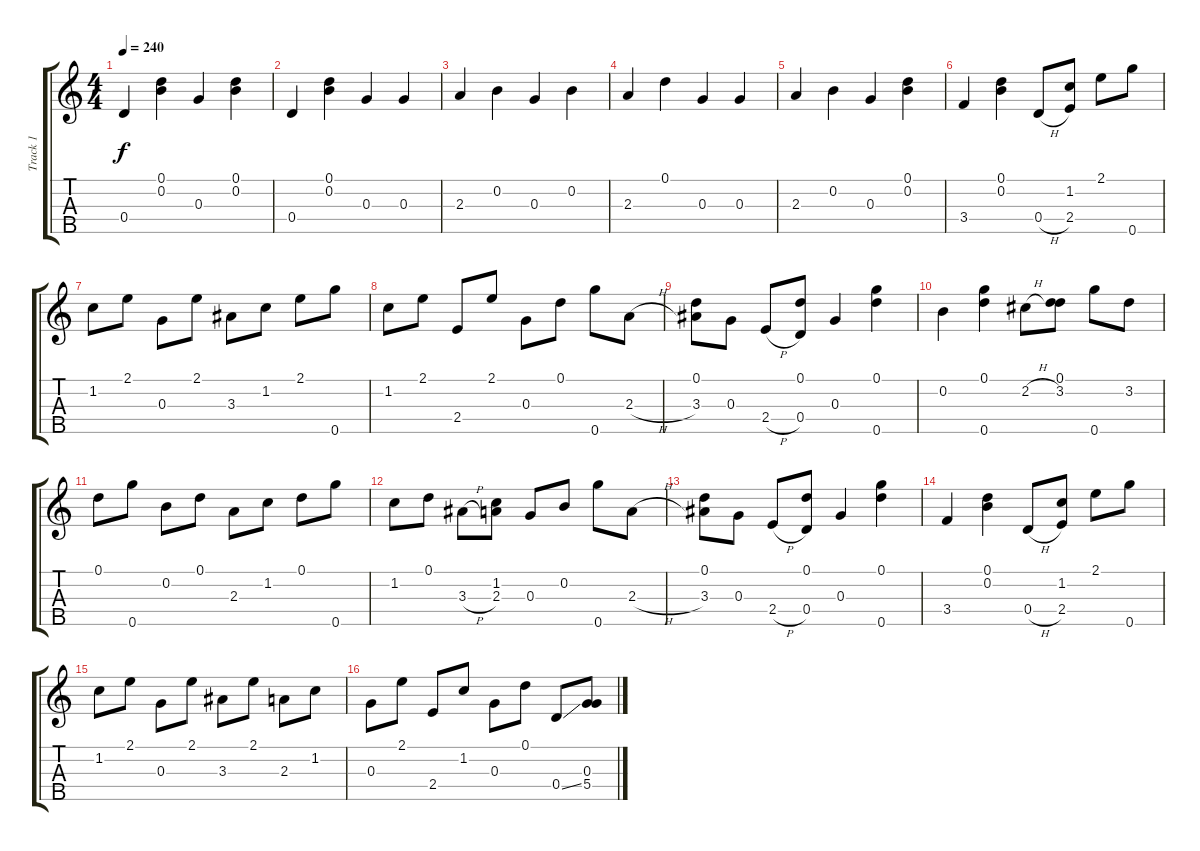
\track ("Track 1" "Track 1") {instrument banjo}
\staff {score tabs}
\tuning (D4 B3 G3 D3 G4) {hide}
\displaytranspose 12
\ts (4 4)
\tempo 240
\clef g2
\ks c
0.4.4{dy f} (0.1 0.2).4 0.3.4 (0.1 0.2).4 |
0.4.4 (0.1 0.2).4 0.3.4 0.3.4 |
2.3.4 0.2.4 0.3.4 0.2.4 |
2.3.4 0.1.4 0.3.4 0.3.4 |
2.3.4 0.2.4 0.3.4 (0.1 0.2).4 |
3.4.4 (0.1 0.2).4 0.4{h}.8 (1.2 2.4).8 2.1.8 0.5.8 |
1.2.8 2.1.8 0.3.8 2.1.8 3.3.8 1.2.8 2.1.8 0.5.8 |
1.2.8 2.1.8 2.4.8 2.1.8 0.3.8 0.1.8 0.5.8 2.3{h}.8 |
(0.1 3.3).8 0.3.8 2.4{h}.8 (0.1 0.4).8 0.3.4 (0.1 0.5).4 |
0.2.4 (0.1 0.5).4 2.2{h}.8 (0.1 3.2).8 0.5.8 3.2.8 |
0.1.8 0.5.8 0.2.8 0.1.8 2.3.8 1.2.8 0.1.8 0.5.8 |
1.2.8 0.1.8 3.3{h}.8 (1.2 2.3).8 0.3.8 0.2.8 0.5.8 2.3{h}.8 |
(0.1 3.3).8 0.3.8 2.4{h}.8 (0.1 0.4).8 0.3.4 (0.1 0.5).4 |
3.4.4 (0.1 0.2).4 0.4{h}.8 (1.2 2.4).8 2.1.8 0.5.8 |
1.2.8 2.1.8 0.3.8 2.1.8 3.3.8 2.1.8 2.3.8 1.2.8 |
0.3.8 2.1.8 2.4.8 1.2.8 0.3.8 0.1.8 0.4{ss}.8 (0.3 5.4).8
